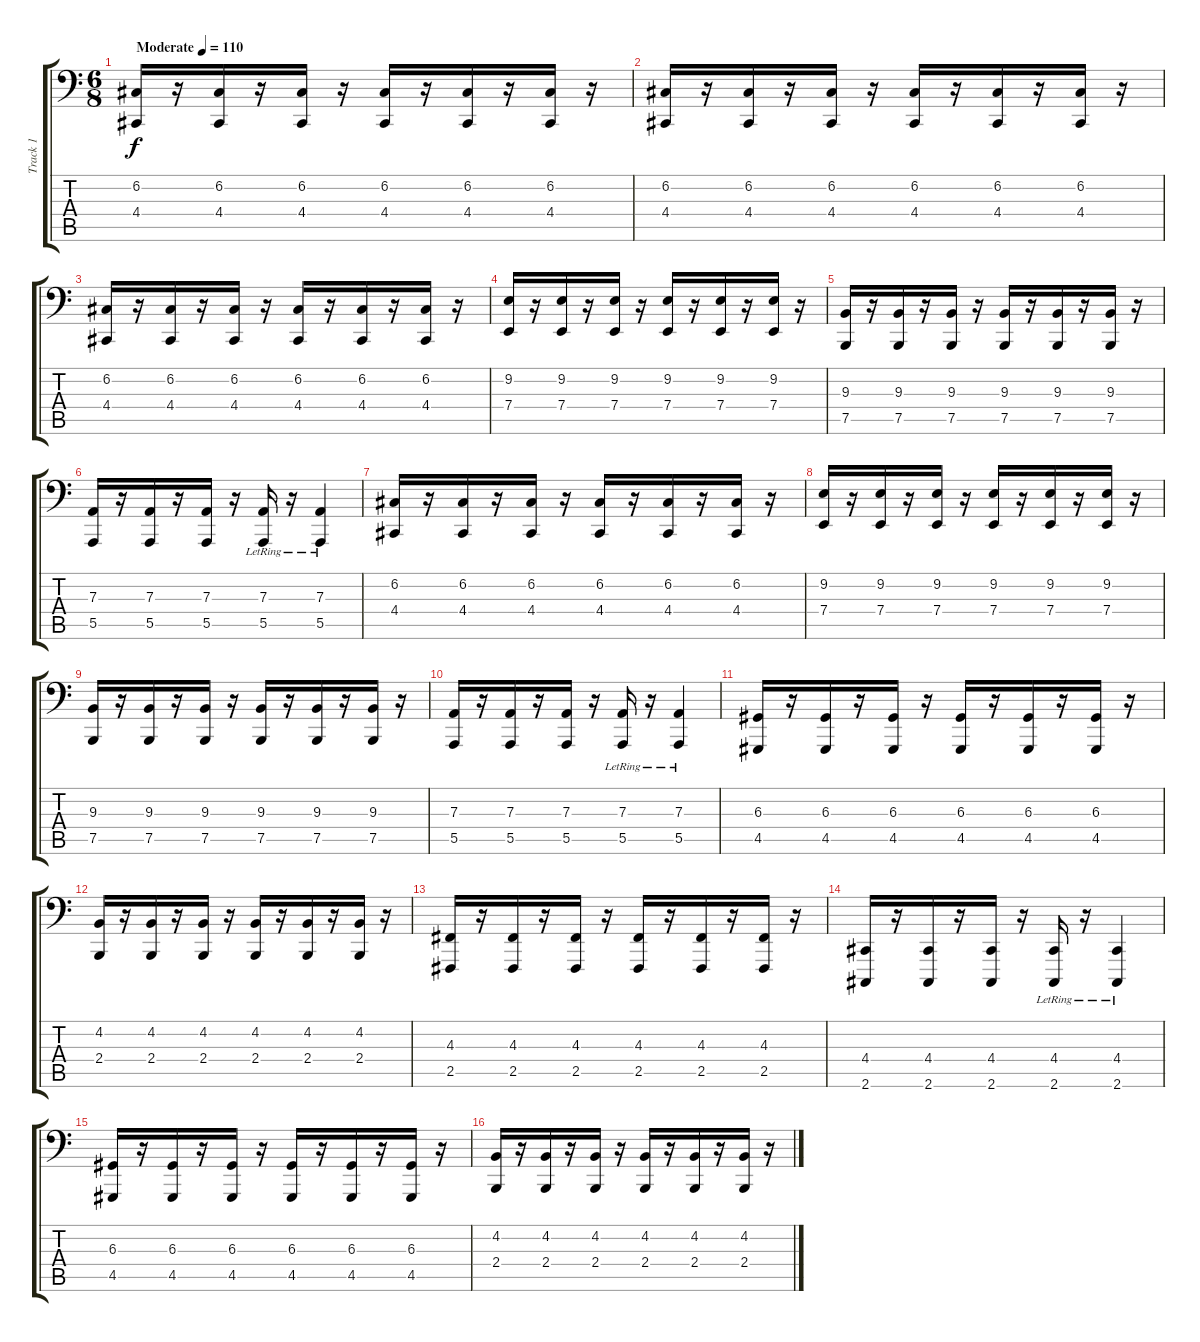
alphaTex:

\track ("Track 1" "Track 1") {instrument acousticgrandpiano}
\staff {score tabs}
\tuning (C3 G2 D2 A1 E1 B0) {hide}
\ts (6 8)
\tempo (110 "Moderate")
\clef f4
\ks c
(6.2 4.4).16{dy f instrument acousticgrandpiano} r.16 (6.2 4.4).16 r.16 (6.2 4.4).16 r.16 (6.2 4.4).16 r.16 (6.2 4.4).16 r.16 (6.2 4.4).16 r.16 |
(6.2 4.4).16 r.16 (6.2 4.4).16 r.16 (6.2 4.4).16 r.16 (6.2 4.4).16 r.16 (6.2 4.4).16 r.16 (6.2 4.4).16 r.16 |
(6.2 4.4).16 r.16 (6.2 4.4).16 r.16 (6.2 4.4).16 r.16 (6.2 4.4).16 r.16 (6.2 4.4).16 r.16 (6.2 4.4).16 r.16 |
(9.2 7.4).16 r.16 (9.2 7.4).16 r.16 (9.2 7.4).16 r.16 (9.2 7.4).16 r.16 (9.2 7.4).16 r.16 (9.2 7.4).16 r.16 |
(9.3 7.5).16 r.16 (9.3 7.5).16 r.16 (9.3 7.5).16 r.16 (9.3 7.5).16 r.16 (9.3 7.5).16 r.16 (9.3 7.5).16 r.16 |
(7.3 5.5).16 r.16 (7.3 5.5).16 r.16 (7.3 5.5).16 r.16 (7.3{lr} 5.5{lr}).16 r.16 (7.3{lr} 5.5{lr}).4 |
(6.2 4.4).16 r.16 (6.2 4.4).16 r.16 (6.2 4.4).16 r.16 (6.2 4.4).16 r.16 (6.2 4.4).16 r.16 (6.2 4.4).16 r.16 |
(9.2 7.4).16 r.16 (9.2 7.4).16 r.16 (9.2 7.4).16 r.16 (9.2 7.4).16 r.16 (9.2 7.4).16 r.16 (9.2 7.4).16 r.16 |
(9.3 7.5).16 r.16 (9.3 7.5).16 r.16 (9.3 7.5).16 r.16 (9.3 7.5).16 r.16 (9.3 7.5).16 r.16 (9.3 7.5).16 r.16 |
(7.3 5.5).16 r.16 (7.3 5.5).16 r.16 (7.3 5.5).16 r.16 (7.3{lr} 5.5{lr}).16 r.16 (7.3{lr} 5.5{lr}).4 |
(6.3 4.5).16 r.16 (6.3 4.5).16 r.16 (6.3 4.5).16 r.16 (6.3 4.5).16 r.16 (6.3 4.5).16 r.16 (6.3 4.5).16 r.16 |
(4.2 2.4).16 r.16 (4.2 2.4).16 r.16 (4.2 2.4).16 r.16 (4.2 2.4).16 r.16 (4.2 2.4).16 r.16 (4.2 2.4).16 r.16 |
(4.3 2.5).16 r.16 (4.3 2.5).16 r.16 (4.3 2.5).16 r.16 (4.3 2.5).16 r.16 (4.3 2.5).16 r.16 (4.3 2.5).16 r.16 |
(4.4 2.6).16 r.16 (4.4 2.6).16 r.16 (4.4 2.6).16 r.16 (4.4{lr} 2.6{lr}).16 r.16 (4.4{lr} 2.6{lr}).4 |
(6.3 4.5).16 r.16 (6.3 4.5).16 r.16 (6.3 4.5).16 r.16 (6.3 4.5).16 r.16 (6.3 4.5).16 r.16 (6.3 4.5).16 r.16 |
(4.2 2.4).16 r.16 (4.2 2.4).16 r.16 (4.2 2.4).16 r.16 (4.2 2.4).16 r.16 (4.2 2.4).16 r.16 (4.2 2.4).16 r.16
